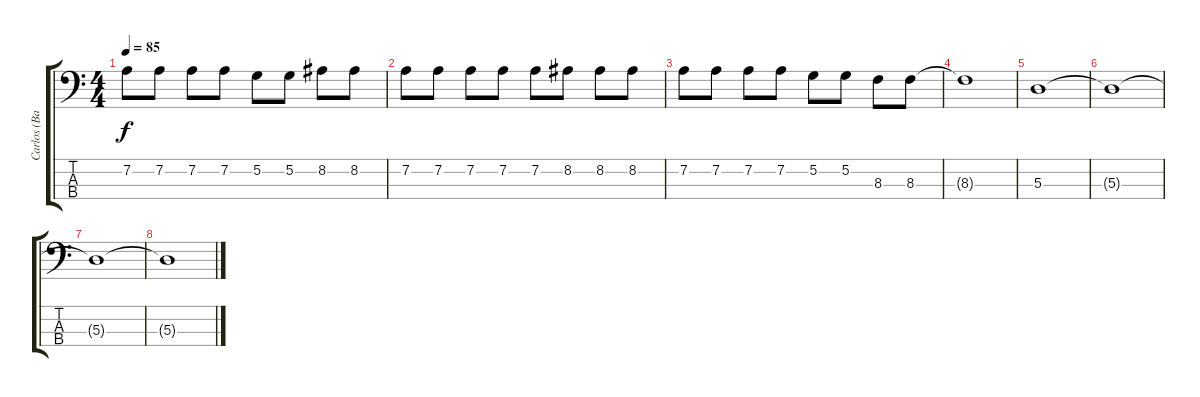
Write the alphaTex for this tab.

\track ("Carlos (Bass)" "Carlos (Ba") {instrument electricbasspick}
\staff {score tabs}
\tuning (G2 D2 A1 D1) {hide}
\ts (4 4)
\tempo 85
\clef f4
\ks c
7.2.8{dy f} 7.2.8 7.2.8 7.2.8 5.2.8 5.2.8 8.2.8 8.2.8 |
7.2.8 7.2.8 7.2.8 7.2.8 7.2.8 8.2.8 8.2.8 8.2.8 |
7.2.8 7.2.8 7.2.8 7.2.8 5.2.8 5.2.8 8.3.8 8.3.8 |
8.3{t}.1 |
5.3.1 |
5.3{t}.1 |
5.3{t}.1 |
5.3{t}.1
